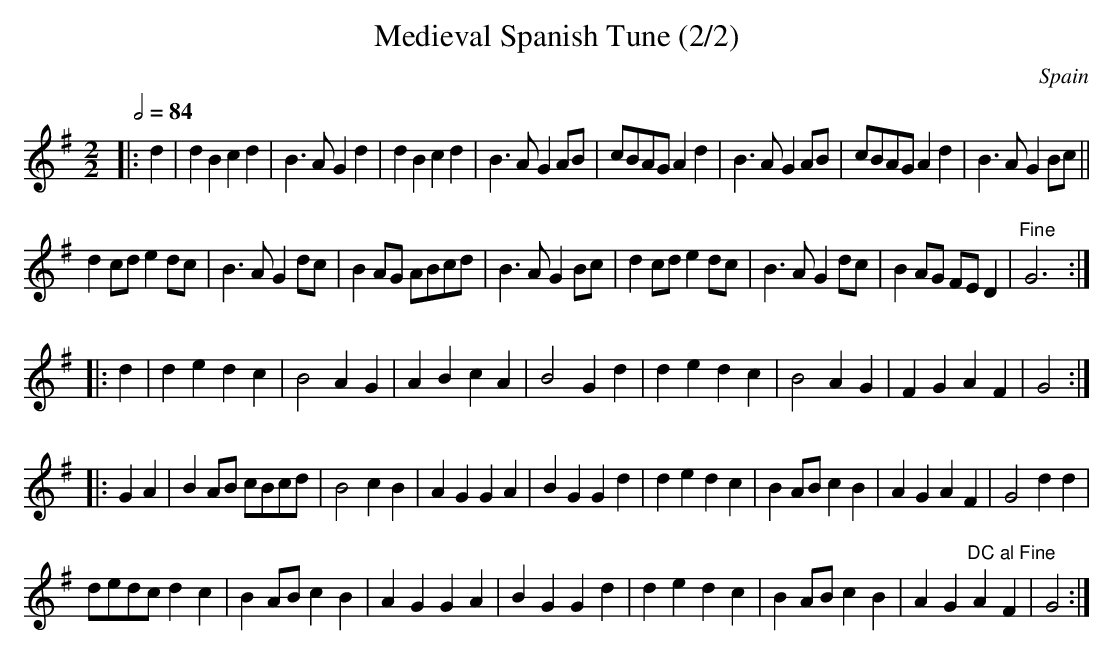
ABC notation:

X:1
T:Medieval Spanish Tune (2/2)
M:2/2
O:Spain
Q:1/2=84
K:G
|: d2| \
d2B2 c2d2 | B3A G2d2 | d2B2 c2d2 | B3A G2AB| \
cBAG A2d2 | B3A G2AB | cBAG A2d2 | B3A G2Bc||
d2cd e2dc | B3A G2dc | B2AG ABcd | B3A G2Bc|\
d2cd e2dc | B3A G2dc | B2AG FED2 | "^Fine"G6 ::
d2|\
d2e2 d2c2 | B4 A2G2 | A2B2 c2A2 | B4 G2d2| \
d2e2 d2c2 | B4 A2G2 | F2G2 A2F2 | G4 ::
G2A2|\
B2AB cBcd| B4 c2B2| A2G2 G2A2| B2G2 G2d2|\
d2e2 d2c2| B2AB c2B2| A2G2 A2F2| G4 d2d2|
dedc d2c2| B2AB c2B2| A2G2 G2A2 |B2G2 G2d2|\
d2e2 d2c2| B2AB c2B2| A2G2 "^DC al Fine"A2F2| G4:|
